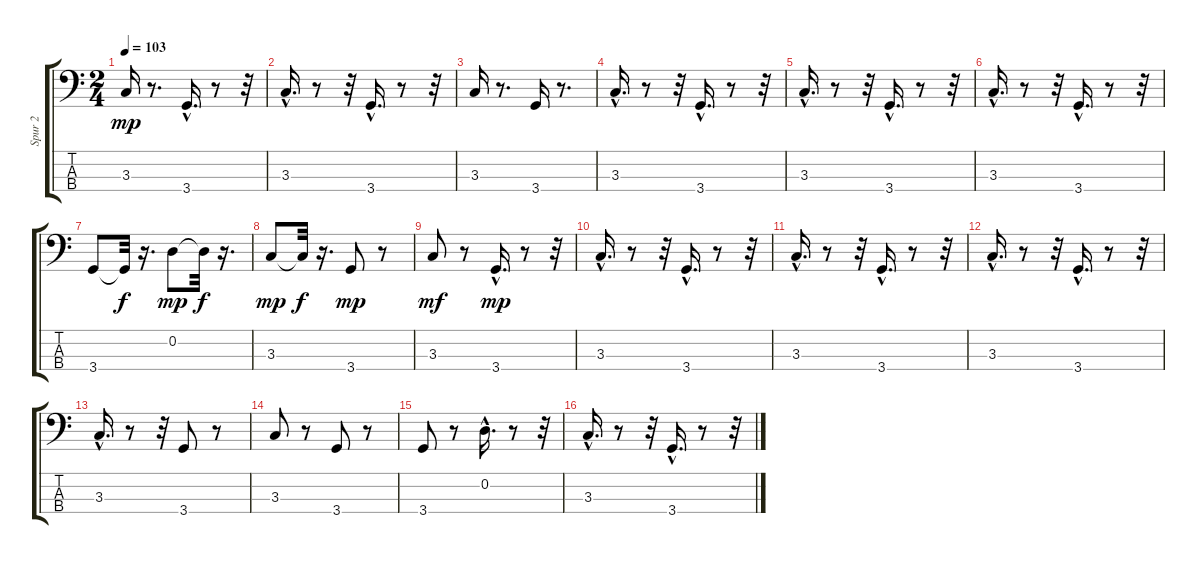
\track ("Spur 2" "Spur 2") {instrument fretlessbass}
\staff {score tabs}
\tuning (G2 D2 A1 E1) {hide}
\ts (2 4)
\tempo 103
\clef f4
\ks c
3.3.16{dy mp} r.8{d} 3.4{hac}.16{d} r.8 r.32 |
3.3{hac}.16{d} r.8 r.32 3.4{hac}.16{d} r.8 r.32 |
3.3.16 r.8{d} 3.4.16 r.8{d} |
3.3{hac}.16{d} r.8 r.32 3.4{hac}.16{d} r.8 r.32 |
3.3{hac}.16{d} r.8 r.32 3.4{hac}.16{d} r.8 r.32 |
3.3{hac}.16{d} r.8 r.32 3.4{hac}.16{d} r.8 r.32 |
3.4.8 3.4{t}.32{dy f} r.16{d} 0.2.8{dy mp} 0.2{t}.32{dy f} r.16{d} |
3.3.8{dy mp} 3.3{t}.32{dy f} r.16{d} 3.4.8{dy mp} r.8 |
3.3.8{dy mf} r.8 3.4{hac}.16{d dy mp} r.8 r.32 |
3.3{hac}.16{d} r.8 r.32 3.4{hac}.16{d} r.8 r.32 |
3.3{hac}.16{d} r.8 r.32 3.4{hac}.16{d} r.8 r.32 |
3.3{hac}.16{d} r.8 r.32 3.4{hac}.16{d} r.8 r.32 |
3.3{hac}.16{d} r.8 r.32 3.4.8 r.8 |
3.3.8 r.8 3.4.8 r.8 |
3.4.8 r.8 0.2{hac}.16{d} r.8 r.32 |
3.3{hac}.16{d} r.8 r.32 3.4{hac}.16{d} r.8 r.32
